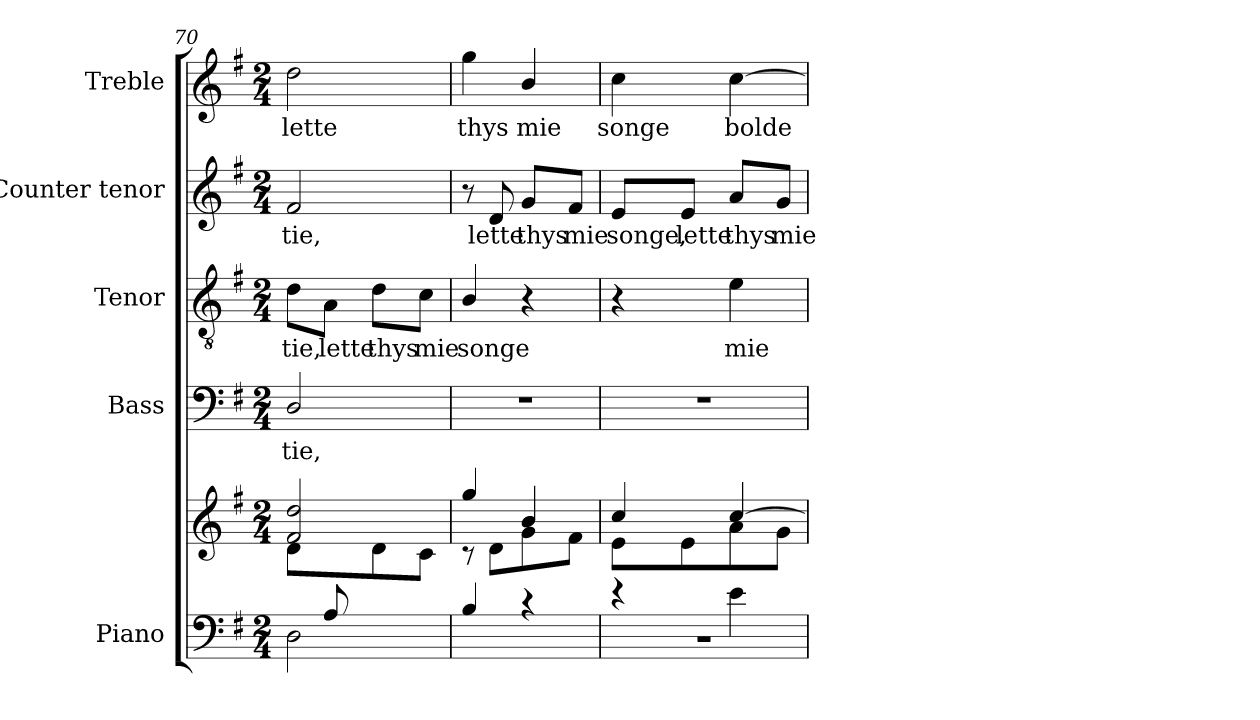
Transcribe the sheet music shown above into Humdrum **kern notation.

**kern	**kern	**kern	**text	**kern	**text	**kern	**text	**kern	**text
*part5	*part5	*part4	*part4	*part3	*part3	*part2	*part2	*part1	*part1
*staff6	*staff5	*staff4	*staff4	*staff3	*staff3	*staff2	*staff2	*staff1	*staff1
*I"Piano	*	*I"Bass	*	*I"Tenor	*	*I"Counter tenor	*	*I"Treble	*
*I'Pno.	*	*I'B.	*	*I'T.	*	*	*	*	*
*clefF4	*clefG2	*clefF4	*	*clefGv2	*	*clefG2	*	*clefG2	*
*	*	*	*	*ITrd7c12	*	*	*	*	*
*k[f#]	*k[f#]	*k[f#]	*	*k[f#]	*	*k[f#]	*	*k[f#]	*
*G:	*G:	*G:	*	*G:	*	*G:	*	*G:	*
*M2/4	*M2/4	*M2/4	*	*M2/4	*	*M2/4	*	*M2/4	*
=70	=70	=70	=70	=70	=70	=70	=70	=70	=70
*^	*^	*	*	*	*	*	*	*	*
!	!	!	!	!	!LO:LY:b:color=#000000	!	!	!	!	!	!
!	!	!	!	!	!	!	!LO:LY:b:color=#000000	!	!	!	!
!	!	!	!	!	!	!	!	!	!LO:LY:b:color=#000000	!	!
!	!	!	!	!	!	!	!	!	!	!	!LO:LY:b:color=#000000
8ryy	2Di\	2f#i/ 2ddi	8di\L	2Di/	-tie,	8Di\L	-tie,	2f#i/	-tie,	2ddi\	lette
!	!	!	!	!	!	!	!LO:LY:b:color=#000000	!	!	!	!
8Ai/	.	.	8ryy	.	.	8AAi\J	lette	.	.	.	.
!	!	!	!	!	!	!	!LO:LY:b:color=#000000	!	!	!	!
4ryy	.	.	8di\	.	.	8Di\L	thys	.	.	.	.
!	!	!	!	!	!	!	!LO:LY:b:color=#000000	!	!	!	!
.	.	.	8ci\J	.	.	8Ci\J	mie	.	.	.	.
=71	=71	=71	=71	=71	=71	=71	=71	=71	=71	=71	=71
!	!	!	!	!LO:N:vis=1	!	!	!	!	!	!	!
!	!	!	!	!	!	!	!LO:LY:b:color=#000000	!	!	!	!
!	!	!	!	!	!	!	!	!	!	!	!LO:LY:b:color=#000000
4Bi/	2ryy	4ggi/	8r	2r	.	4BBi/	songe	8r	.	4ggi\	thys
!	!	!	!	!	!	!	!	!	!LO:LY:b:color=#000000	!	!
.	.	.	8di\L	.	.	.	.	8di/	lette	.	.
!	!	!	!	!	!	!	!	!	!LO:LY:b:color=#000000	!	!
!	!	!	!	!	!	!	!	!	!	!	!LO:LY:b:color=#000000
4r	.	4bi/	8gi\	.	.	4r	.	8gi/L	thys	4bi/	mie
!	!	!	!	!	!	!	!	!	!LO:LY:b:color=#000000	!	!
.	.	.	8f#i\J	.	.	.	.	8f#i/J	mie	.	.
!!LO:PB:g=z
=72	=72	=72	=72	=72	=72	=72	=72	=72	=72	=72	=72
!	!LO:N:vis=1	!	!	!LO:N:vis=1	!	!	!	!	!	!	!
!	!	!	!	!	!	!	!	!	!LO:LY:b:color=#000000	!	!
!	!	!	!	!	!	!	!	!	!	!	!LO:LY:b:color=#000000
4r	2r	4cci/	8ei\L	2r	.	4r	.	8ei/L	songe,	4cci\	songe
!	!	!	!	!	!	!	!	!	!LO:LY:b:color=#000000	!	!
.	.	.	8ei\	.	.	.	.	8ei/J	lette	.	.
!	!	!	!	!	!	!	!LO:LY:b:color=#000000	!	!	!	!
!	!	!	!	!	!	!	!	!	!LO:LY:b:color=#000000	!	!
!	!	!	!	!	!	!	!	!	!	!	!LO:LY:b:color=#000000
4ei\	.	[4cci/	8ai\	.	.	4Ei\	mie	8ai/L	thys	[4cci\	bolde
!	!	!	!	!	!	!	!	!	!LO:LY:b:color=#000000	!	!
.	.	.	8gi\J	.	.	.	.	8gi/J	mie	.	.
*v	*v	*	*	*	*	*	*	*	*	*	*
*	*v	*v	*	*	*	*	*	*	*	*
=	=	=	=	=	=	=	=	=	=
*-	*-	*-	*-	*-	*-	*-	*-	*-	*-
